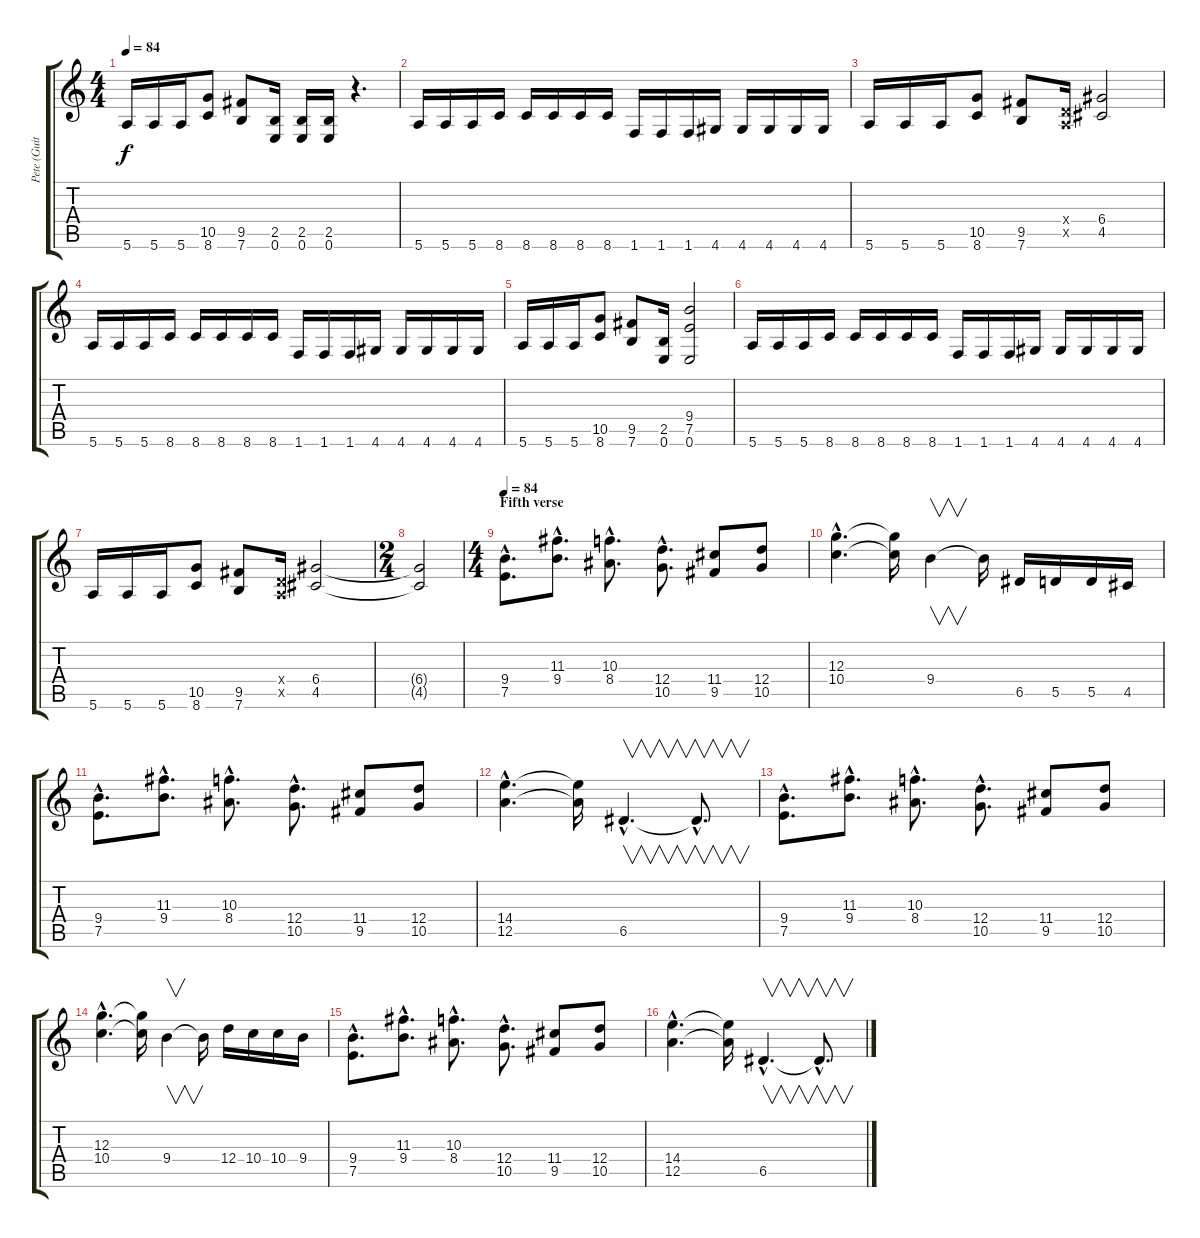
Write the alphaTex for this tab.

\track ("Pete (Guitar)" "Pete (Guit") {instrument overdrivenguitar}
\staff {score tabs}
\tuning (E4 B3 G3 D3 A2 E2) {hide}
\ts (4 4)
\tempo 84
\clef g2
\ks c
5.6.16{dy f} 5.6.16 5.6.16 (10.5 8.6).8 (9.5 7.6).8 (2.5 0.6).16 (2.5 0.6).16 (2.5 0.6).16 r.4{d} |
5.6.16 5.6.16 5.6.16 8.6.16 8.6.16 8.6.16 8.6.16 8.6.16 1.6.16 1.6.16 1.6.16 4.6.16 4.6.16 4.6.16 4.6.16 4.6.16 |
5.6.16 5.6.16 5.6.16 (10.5 8.6).8 (9.5 7.6).8 (0.4{x} 0.5{x}).16 (6.4 4.5).2 |
5.6.16 5.6.16 5.6.16 8.6.16 8.6.16 8.6.16 8.6.16 8.6.16 1.6.16 1.6.16 1.6.16 4.6.16 4.6.16 4.6.16 4.6.16 4.6.16 |
5.6.16 5.6.16 5.6.16 (10.5 8.6).8 (9.5 7.6).8 (2.5 0.6).16 (9.4 7.5 0.6).2 |
5.6.16 5.6.16 5.6.16 8.6.16 8.6.16 8.6.16 8.6.16 8.6.16 1.6.16 1.6.16 1.6.16 4.6.16 4.6.16 4.6.16 4.6.16 4.6.16 |
5.6.16 5.6.16 5.6.16 (10.5 8.6).8 (9.5 7.6).8 (0.4{x} 0.5{x}).16 (6.4 4.5).2 |
\ts (2 4)
(6.4{t} 4.5{t}).2 |
\ts (4 4)
\section ("" "Fifth verse")
\tempo 84
(9.4{hac} 7.5{hac}).8{d} (11.3{hac} 9.4{hac}).8{d} (10.3{hac} 8.4{hac}).8{d} (12.4{hac} 10.5{hac}).8{d} (11.4 9.5).8 (12.4 10.5).8 |
(12.3{hac} 10.4{hac}).4{d} (12.3{t} 10.4{t}).16 9.4.4{v instrument guitarharmonics} 9.4{t}.16 6.5.16{instrument overdrivenguitar} 5.5.16 5.5.16 4.5.16 |
(9.4{hac} 7.5{hac}).8{d} (11.3{hac} 9.4{hac}).8{d} (10.3{hac} 8.4{hac}).8{d} (12.4{hac} 10.5{hac}).8{d} (11.4 9.5).8 (12.4 10.5).8 |
(14.4{hac} 12.5{hac}).4{d} (14.4{t} 12.5{t}).16 6.5{hac}.4{v d} 6.5{hac t}.8{v d} |
(9.4{hac} 7.5{hac}).8{d} (11.3{hac} 9.4{hac}).8{d} (10.3{hac} 8.4{hac}).8{d} (12.4{hac} 10.5{hac}).8{d} (11.4 9.5).8 (12.4 10.5).8 |
(12.3{hac} 10.4{hac}).4{d} (12.3{t} 10.4{t}).16 9.4.4{v instrument guitarharmonics} 9.4{t}.16 12.4.16{instrument overdrivenguitar} 10.4.16 10.4.16 9.4.16 |
(9.4{hac} 7.5{hac}).8{d} (11.3{hac} 9.4{hac}).8{d} (10.3{hac} 8.4{hac}).8{d} (12.4{hac} 10.5{hac}).8{d} (11.4 9.5).8 (12.4 10.5).8 |
(14.4{hac} 12.5{hac}).4{d} (14.4{t} 12.5{t}).16 6.5{hac}.4{v d} 6.5{hac t}.8{v d}
